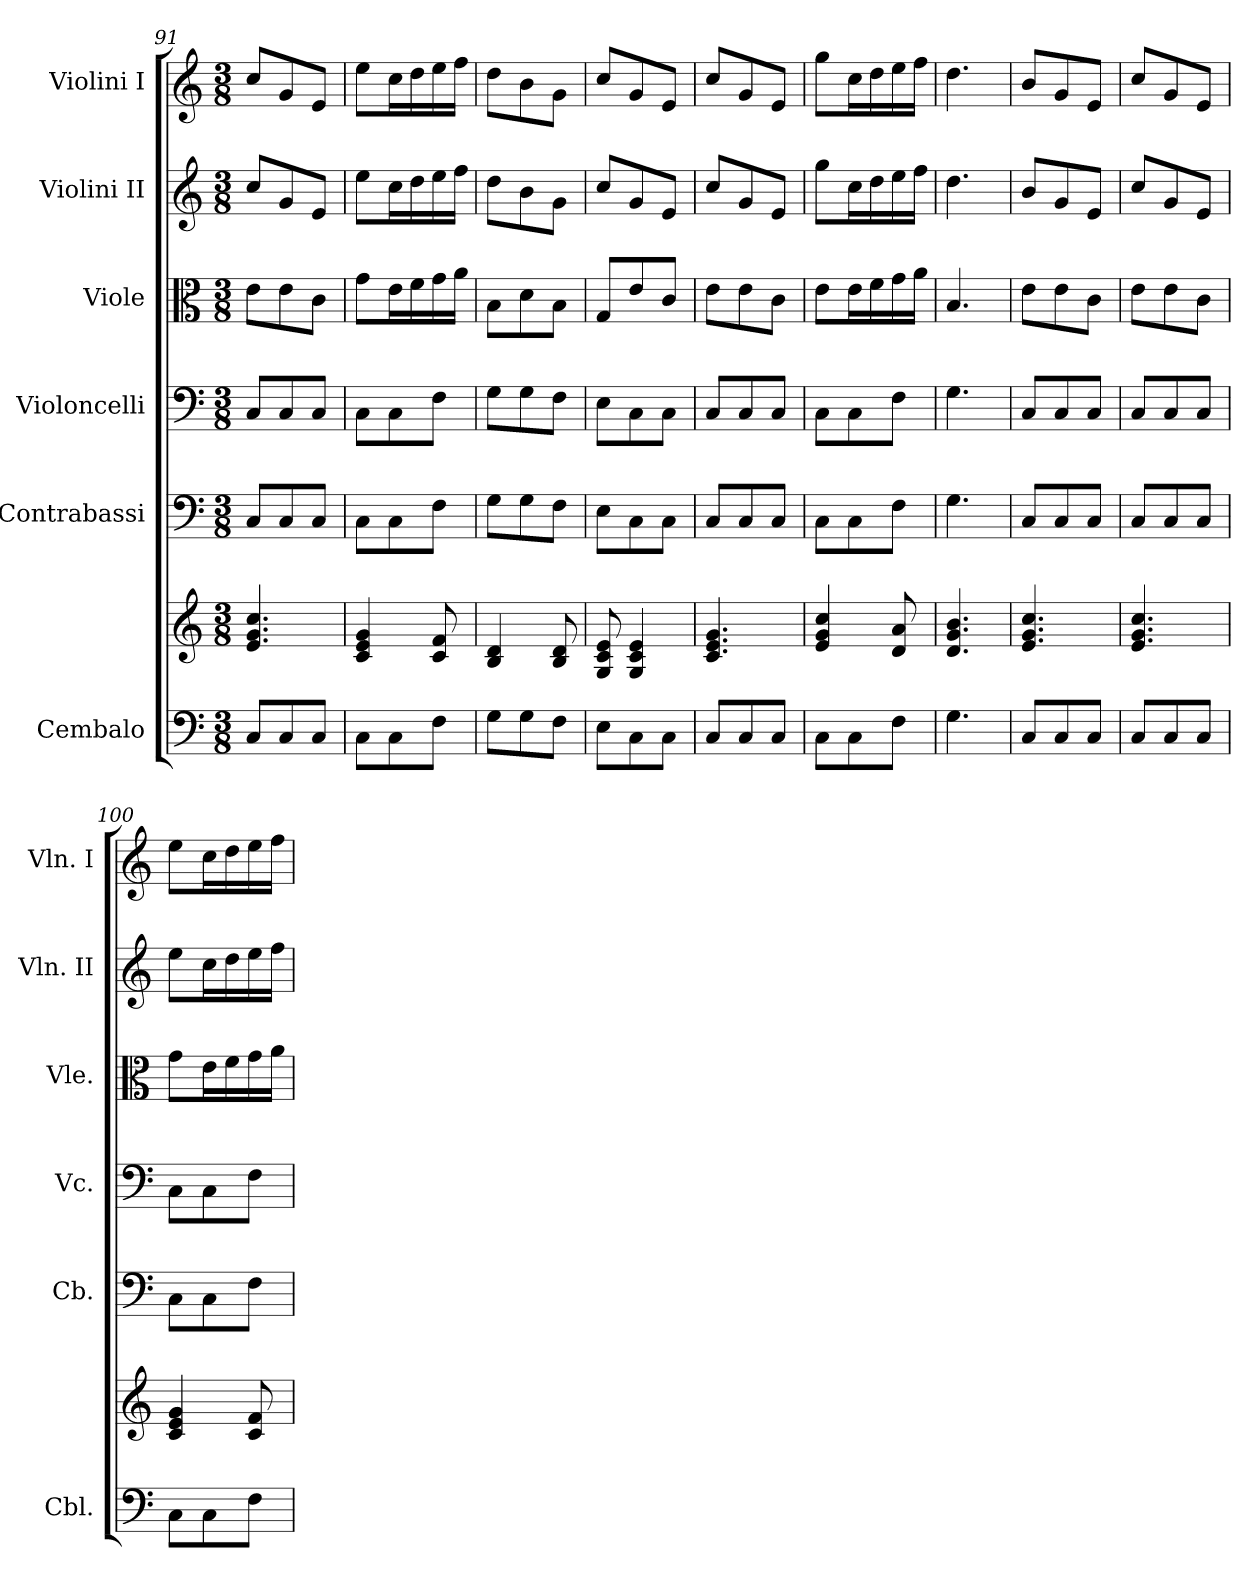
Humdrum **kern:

**kern	**kern	**kern	**kern	**kern	**kern	**kern
*part6	*part6	*part5	*part4	*part3	*part2	*part1
*staff7	*staff6	*staff5	*staff4	*staff3	*staff2	*staff1
*I"Cembalo	*	*I"Contrabassi	*I"Violoncelli	*I"Viole	*I"Violini II	*I"Violini I
*I'Cbl.	*	*I'Cb.	*I'Vc.	*I'Vle.	*I'Vln. II	*I'Vln. I
*clefF4	*clefG2	*clefF4	*clefF4	*clefC3	*clefG2	*clefG2
*	*	*ITrd7c12	*	*	*	*
*k[]	*k[]	*k[]	*k[]	*k[]	*k[]	*k[]
*M3/8	*M3/8	*M3/8	*M3/8	*M3/8	*M3/8	*M3/8
=91	=91	=91	=91	=91	=91	=91
8C/L	4.e/ 4.g/ 4.cc/	8CC/L	8C/L	8e\L	8cc/L	8cc/L
8C/	.	8CC/	8C/	8e\	8g/	8g/
8C/J	.	8CC/J	8C/J	8c\J	8e/J	8e/J
=92	=92	=92	=92	=92	=92	=92
8C\L	4c/ 4e/ 4g/	8CC\L	8C\L	8g\L	8ee\L	8ee\L
8C\	.	8CC\	8C\	16e\L	16cc\L	16cc\L
.	.	.	.	16f\	16dd\	16dd\
8F\J	8c/ 8f/	8FF\J	8F\J	16g\	16ee\	16ee\
.	.	.	.	16a\JJ	16ff\JJ	16ff\JJ
=93	=93	=93	=93	=93	=93	=93
8G\L	4B/ 4d/	8GG\L	8G\L	8B\L	8dd\L	8dd\L
8G\	.	8GG\	8G\	8d\	8b\	8b\
8F\J	8B/ 8d/	8FF\J	8F\J	8B\J	8g\J	8g\J
=94	=94	=94	=94	=94	=94	=94
8E\L	8G/ 8c/ 8e/	8EE\L	8E\L	8G/L	8cc/L	8cc/L
8C\	4G/ 4c/ 4e/	8CC\	8C\	8e/	8g/	8g/
8C\J	.	8CC\J	8C\J	8c/J	8e/J	8e/J
=95	=95	=95	=95	=95	=95	=95
8C/L	4.c/ 4.e/ 4.g/	8CC/L	8C/L	8e\L	8cc/L	8cc/L
8C/	.	8CC/	8C/	8e\	8g/	8g/
8C/J	.	8CC/J	8C/J	8c\J	8e/J	8e/J
=96	=96	=96	=96	=96	=96	=96
8C\L	4e/ 4g/ 4cc/	8CC\L	8C\L	8e\L	8gg\L	8gg\L
8C\	.	8CC\	8C\	16e\L	16cc\L	16cc\L
.	.	.	.	16f\	16dd\	16dd\
8F\J	8d/ 8a/	8FF\J	8F\J	16g\	16ee\	16ee\
.	.	.	.	16a\JJ	16ff\JJ	16ff\JJ
!!LO:PB:g=z
=97	=97	=97	=97	=97	=97	=97
4.G\	4.d/ 4.g/ 4.b/	4.GG\	4.G\	4.B/	4.dd\	4.dd\
=98	=98	=98	=98	=98	=98	=98
8C/L	4.e/ 4.g/ 4.cc/	8CC/L	8C/L	8e\L	8b/L	8b/L
8C/	.	8CC/	8C/	8e\	8g/	8g/
8C/J	.	8CC/J	8C/J	8c\J	8e/J	8e/J
=99	=99	=99	=99	=99	=99	=99
8C/L	4.e/ 4.g/ 4.cc/	8CC/L	8C/L	8e\L	8cc/L	8cc/L
8C/	.	8CC/	8C/	8e\	8g/	8g/
8C/J	.	8CC/J	8C/J	8c\J	8e/J	8e/J
=100	=100	=100	=100	=100	=100	=100
8C\L	4c/ 4e/ 4g/	8CC\L	8C\L	8g\L	8ee\L	8ee\L
8C\	.	8CC\	8C\	16e\L	16cc\L	16cc\L
.	.	.	.	16f\	16dd\	16dd\
8F\J	8c/ 8f/	8FF\J	8F\J	16g\	16ee\	16ee\
.	.	.	.	16a\JJ	16ff\JJ	16ff\JJ
=	=	=	=	=	=	=
*-	*-	*-	*-	*-	*-	*-
